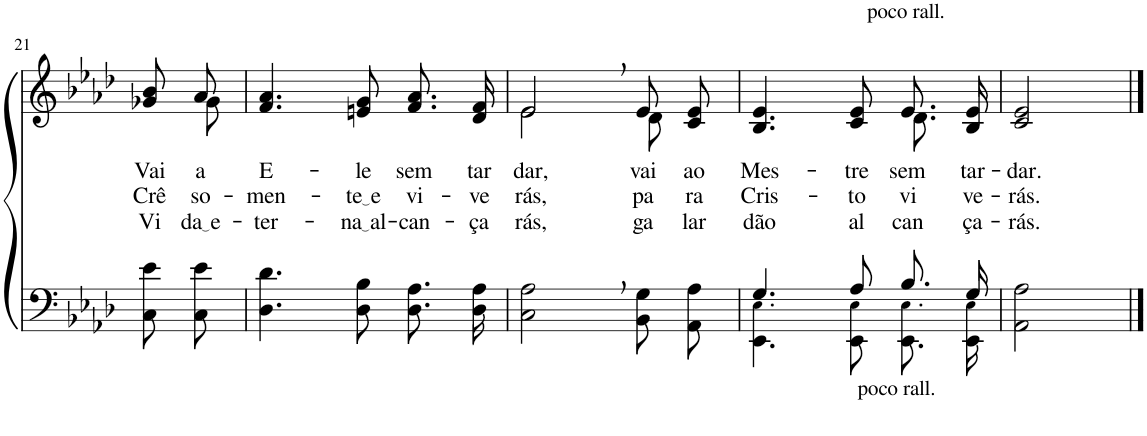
**kern	**kern	**text	**text	**text
*part2	*part1	*part1	*part1	*part1
*staff2	*staff1	*staff1	*staff1	*staff1
*I"Parte III e IV	*I"Parte I e II	*	*	*
!!LO:PB:g=z
*clefF4	*clefG2	*	*	*
*k[b-e-a-d-]	*k[b-e-a-d-]	*	*	*
*M3/4	*M3/4	*	*	*
=21	=21	=21	=21	=21
!	!	!LO:LY:b	!LO:LY:b	!LO:LY:b
*	*^	*	*	*
8C\ 8e-\L	8g-X/ 8b-/L	8ryy	Vai	Crê	Vi-
!	!	!	!LO:LY:b	!LO:LY:b	!LO:LY:b
8C\ 8e-\J	8a-/J	8g-\	a	so-	da e
=22	=22	=22	=22	=22	=22
!	!	!	!LO:LY:b	!LO:LY:b	!LO:LY:b
*	*v	*v	*	*	*
4.D-\ 4.d-\	4.f/ 4.a-/	E-	-men-	-ter-
!	!	!LO:LY:b	!LO:LY:b	!LO:LY:b
8D-\ 8B-\	8en/ 8g/	-le	te e	na al
!	!	!LO:LY:b	!LO:LY:b	!LO:LY:b
8.D-\ 8.A-\L	8.f/ 8.a-/L	sem	vi-	-can-
!	!	!LO:LY:b	!LO:LY:b	!LO:LY:b
16D-\ 16A-\Jk	16d-/ 16f/Jk	tar-	-ve-	-ça-
=23	=23	=23	=23	=23
*	*^	*	*	*
!	!	!	!LO:LY:b	!LO:LY:b	!LO:LY:b
2C\, 2A-\,	2e-,/	2e-\	-dar,	-rás,	-rás,
!	!	!	!LO:LY:b	!LO:LY:b	!LO:LY:b
8BB-\ 8G\L	8e-/L	8d-\	vai	pa-	ga-
!	!	!	!LO:LY:b	!LO:LY:b	!LO:LY:b
8AA-\ 8A-\J	8c/ 8e-/J	8ryy	ao	-ra	-lar-
=24	=24	=24	=24	=24	=24
*^	*	*	*	*	*
!	!	!	!	!LO:LY:b	!LO:LY:b	!LO:LY:b
4.G/	4.EE-\ 4.E-!\	2ryy	4.B-/ 4.e-/	Mes-	Cris-	-dão
!	!	!	!LO:TX:a:t=poco rall.	!	!	!
!LO:TX:b:t=poco rall.	!	!	!	!	!	!
!	!	!	!	!LO:LY:b	!LO:LY:b	!LO:LY:b
8A-/	8EE-\ 8E-!\	.	8c/ 8e-/	-tre	-to	al-
!	!	!	!	!LO:LY:b	!LO:LY:b	!LO:LY:b
8.B-/L	8.EE-/ 8.E-!/L	8.d-\	8.e-/L	sem	vi-	-can-
!	!	!	!	!LO:LY:b	!LO:LY:b	!LO:LY:b
16G/Jk	16EE-/ 16E-!/Jk	16ryy	16B-/ 16e-/Jk	tar-	-ve-	-ça-
=25	=25	=25	=25	=25	=25	=25
!	!	!	!	!LO:LY:b	!LO:LY:b	!LO:LY:b
*v	*v	*	*	*	*	*
*	*v	*v	*	*	*
2AA-\ 2A-\	2c/ 2e-/	-dar.	-rás.	-rás.
==	==	==	==	==
*-	*-	*-	*-	*-
